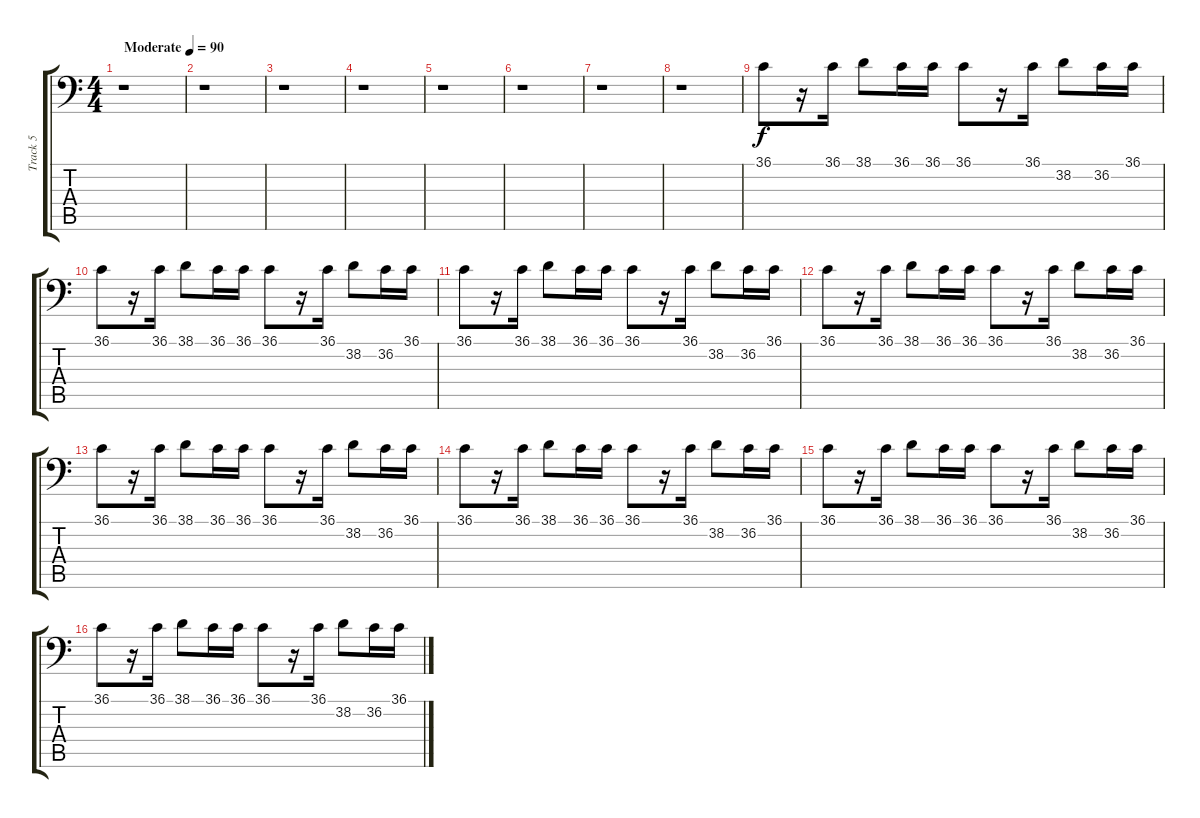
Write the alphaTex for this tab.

\track ("Track 5" "Track 5") {instrument acousticgrandpiano}
\staff {score tabs}
\tuning (C-1 C-1 C-1 C-1 C-1 C-1) {hide}
\ts (4 4)
\tempo (90 "Moderate")
\clef f4
\ks c
r.1{dy f instrument acousticgrandpiano} |
r.1 |
r.1 |
r.1 |
r.1 |
r.1 |
r.1 |
r.1 |
36.1.8 r.16 36.1.16 38.1.8 36.1.16 36.1.16 36.1.8 r.16 36.1.16 38.2.8 36.2.16 36.1.16 |
36.1.8 r.16 36.1.16 38.1.8 36.1.16 36.1.16 36.1.8 r.16 36.1.16 38.2.8 36.2.16 36.1.16 |
36.1.8 r.16 36.1.16 38.1.8 36.1.16 36.1.16 36.1.8 r.16 36.1.16 38.2.8 36.2.16 36.1.16 |
36.1.8 r.16 36.1.16 38.1.8 36.1.16 36.1.16 36.1.8 r.16 36.1.16 38.2.8 36.2.16 36.1.16 |
36.1.8 r.16 36.1.16 38.1.8 36.1.16 36.1.16 36.1.8 r.16 36.1.16 38.2.8 36.2.16 36.1.16 |
36.1.8 r.16 36.1.16 38.1.8 36.1.16 36.1.16 36.1.8 r.16 36.1.16 38.2.8 36.2.16 36.1.16 |
36.1.8 r.16 36.1.16 38.1.8 36.1.16 36.1.16 36.1.8 r.16 36.1.16 38.2.8 36.2.16 36.1.16 |
36.1.8 r.16 36.1.16 38.1.8 36.1.16 36.1.16 36.1.8 r.16 36.1.16 38.2.8 36.2.16 36.1.16
